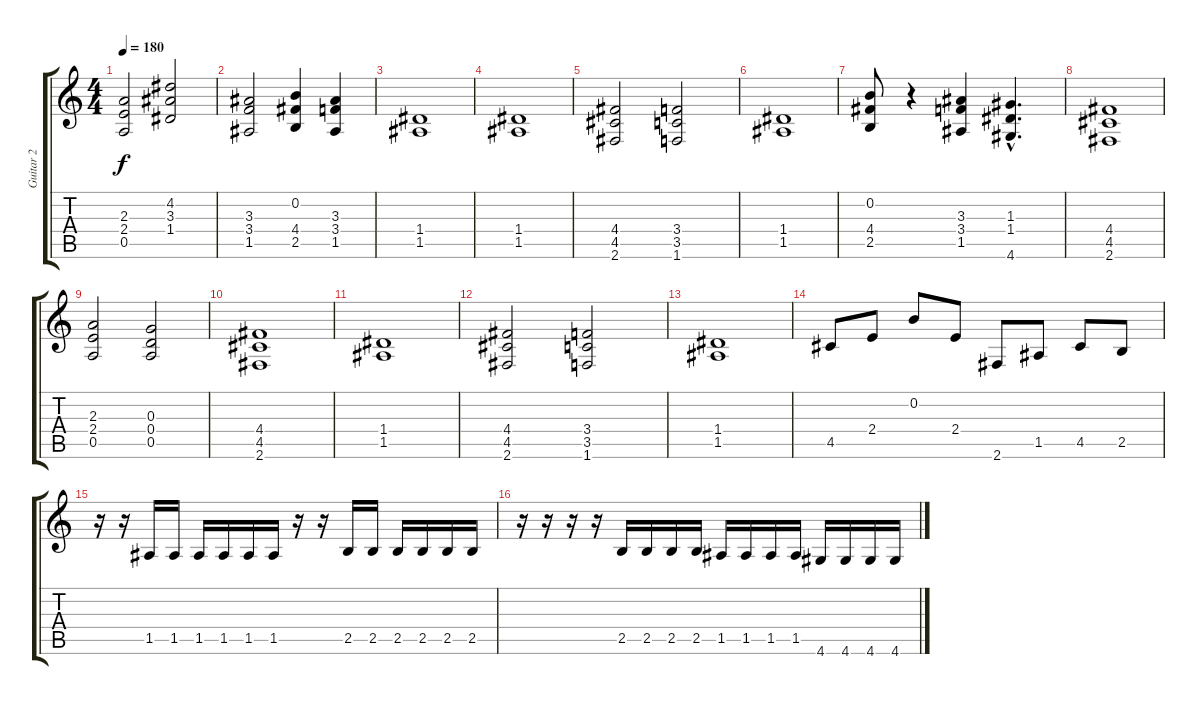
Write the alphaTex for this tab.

\track ("Guitar 2" "Guitar 2") {instrument distortionguitar}
\staff {score tabs}
\tuning (E4 B3 G3 D3 A2 E2) {hide}
\ts (4 4)
\tempo 180
\clef g2
\ks c
(2.3 2.4 0.5).2{dy f} (4.2 3.3 1.4).2 |
(3.3 3.4 1.5).2 (0.2 4.4 2.5).4 (3.3 3.4 1.5).4 |
(1.4 1.5).1 |
(1.4 1.5).1 |
(4.4 4.5 2.6).2 (3.4 3.5 1.6).2 |
(1.4 1.5).1 |
(0.2 4.4 2.5).8 r.4 (3.3 3.4 1.5).4 (1.3{hac} 1.4{hac} 4.6{hac}).4{d} |
(4.4 4.5 2.6).1 |
(2.3 2.4 0.5).2 (0.3 0.4 0.5).2 |
(4.4 4.5 2.6).1 |
(1.4 1.5).1 |
(4.4 4.5 2.6).2 (3.4 3.5 1.6).2 |
(1.4 1.5).1 |
4.5.8 2.4.8 0.2.8 2.4.8 2.6.8 1.5.8 4.5.8 2.5.8 |
r.16 r.16 1.5.16 1.5.16 1.5.16 1.5.16 1.5.16 1.5.16 r.16 r.16 2.5.16 2.5.16 2.5.16 2.5.16 2.5.16 2.5.16 |
r.16 r.16 r.16 r.16 2.5.16 2.5.16 2.5.16 2.5.16 1.5.16 1.5.16 1.5.16 1.5.16 4.6.16 4.6.16 4.6.16 4.6.16
